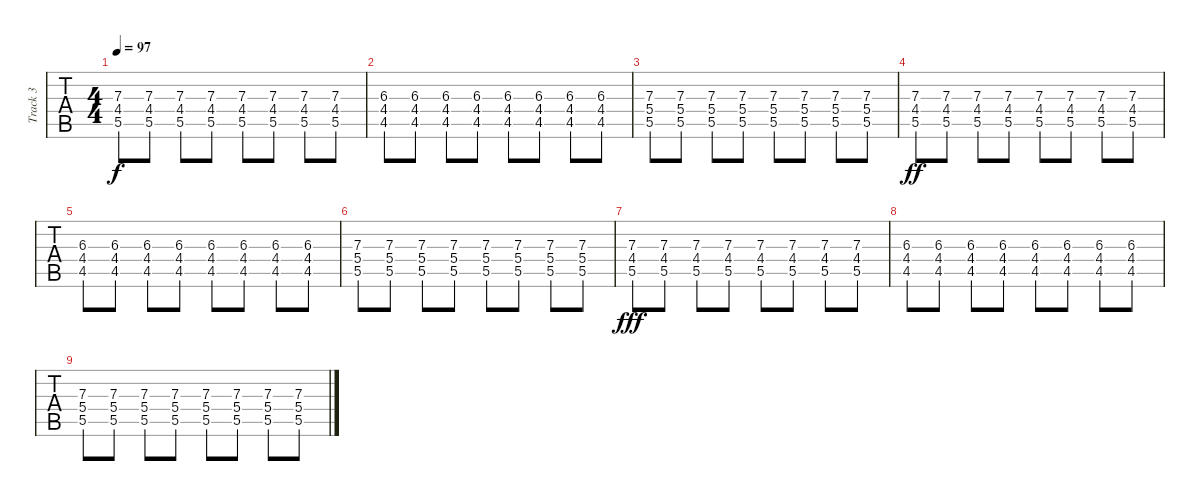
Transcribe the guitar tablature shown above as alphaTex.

\track ("Track 3" "Track 3") {instrument acousticguitarsteel}
\staff {tabs}
\tuning (E4 B3 G3 D3 A2 E2) {hide}
\ts (4 4)
\tempo 97
\clef g2
\ks c
(7.3 4.4 5.5).8{dy f} (7.3 4.4 5.5).8 (7.3 4.4 5.5).8 (7.3 4.4 5.5).8 (7.3 4.4 5.5).8 (7.3 4.4 5.5).8 (7.3 4.4 5.5).8 (7.3 4.4 5.5).8 |
(6.3 4.4 4.5).8 (6.3 4.4 4.5).8 (6.3 4.4 4.5).8 (6.3 4.4 4.5).8 (6.3 4.4 4.5).8 (6.3 4.4 4.5).8 (6.3 4.4 4.5).8 (6.3 4.4 4.5).8 |
(7.3 5.4 5.5).8 (7.3 5.4 5.5).8 (7.3 5.4 5.5).8 (7.3 5.4 5.5).8 (7.3 5.4 5.5).8 (7.3 5.4 5.5).8 (7.3 5.4 5.5).8 (7.3 5.4 5.5).8 |
(7.3 4.4 5.5).8{dy ff} (7.3 4.4 5.5).8 (7.3 4.4 5.5).8 (7.3 4.4 5.5).8 (7.3 4.4 5.5).8 (7.3 4.4 5.5).8 (7.3 4.4 5.5).8 (7.3 4.4 5.5).8 |
(6.3 4.4 4.5).8 (6.3 4.4 4.5).8 (6.3 4.4 4.5).8 (6.3 4.4 4.5).8 (6.3 4.4 4.5).8 (6.3 4.4 4.5).8 (6.3 4.4 4.5).8 (6.3 4.4 4.5).8 |
(7.3 5.4 5.5).8 (7.3 5.4 5.5).8 (7.3 5.4 5.5).8 (7.3 5.4 5.5).8 (7.3 5.4 5.5).8 (7.3 5.4 5.5).8 (7.3 5.4 5.5).8 (7.3 5.4 5.5).8 |
(7.3 4.4 5.5).8{dy fff} (7.3 4.4 5.5).8 (7.3 4.4 5.5).8 (7.3 4.4 5.5).8 (7.3 4.4 5.5).8 (7.3 4.4 5.5).8 (7.3 4.4 5.5).8 (7.3 4.4 5.5).8 |
(6.3 4.4 4.5).8 (6.3 4.4 4.5).8 (6.3 4.4 4.5).8 (6.3 4.4 4.5).8 (6.3 4.4 4.5).8 (6.3 4.4 4.5).8 (6.3 4.4 4.5).8 (6.3 4.4 4.5).8 |
(7.3 5.4 5.5).8 (7.3 5.4 5.5).8 (7.3 5.4 5.5).8 (7.3 5.4 5.5).8 (7.3 5.4 5.5).8 (7.3 5.4 5.5).8 (7.3 5.4 5.5).8 (7.3 5.4 5.5).8
